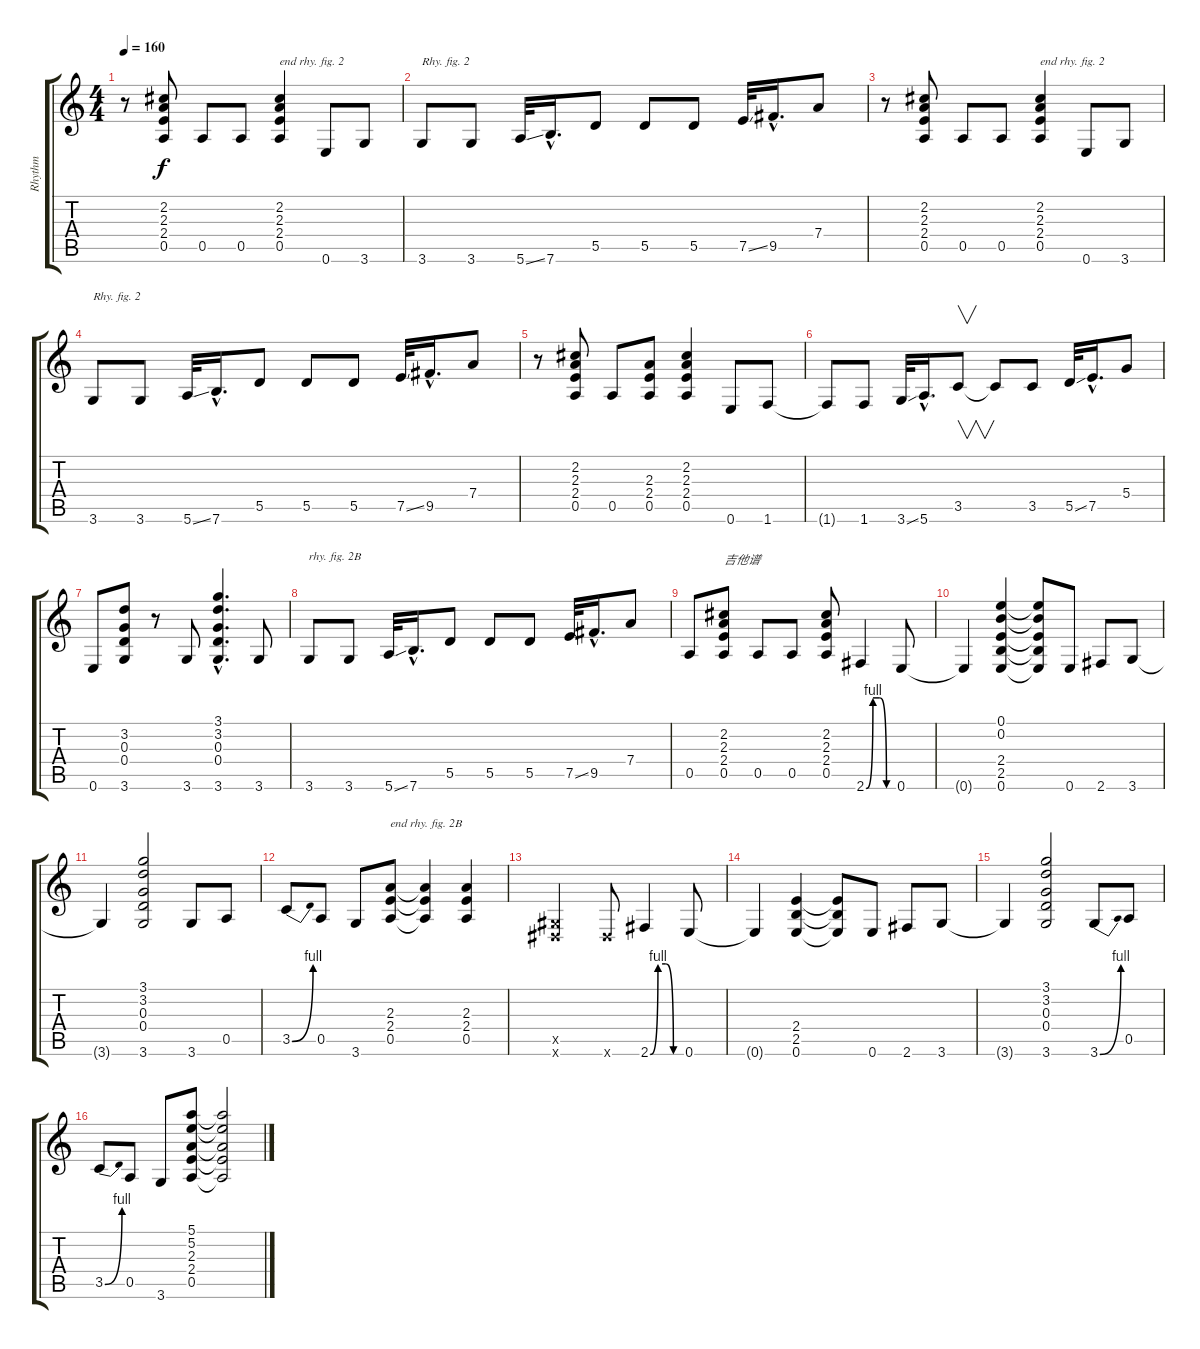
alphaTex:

\track ("Rhythm" "Rhythm") {instrument overdrivenguitar}
\staff {score tabs}
\tuning (E4 B3 G3 D3 A2 E2) {hide}
\ts (4 4)
\tempo 160
\clef g2
\ks c
r.8{dy f} (2.2 2.3 2.4 0.5).8 0.5.8 0.5.8 (2.2 2.3 2.4 0.5).4{txt "end rhy. fig. 2"} 0.6.8 3.6.8 |
3.6.8{txt "Rhy. fig. 2"} 3.6.8 5.6{ss}.32 7.6{hac}.16{d} 5.5.8 5.5.8 5.5.8 7.5{ss}.32 9.5{hac}.16{d} 7.4.8 |
r.8 (2.2 2.3 2.4 0.5).8 0.5.8 0.5.8 (2.2 2.3 2.4 0.5).4{txt "end rhy. fig. 2"} 0.6.8 3.6.8 |
3.6.8{txt "Rhy. fig. 2"} 3.6.8 5.6{ss}.32 7.6{hac}.16{d} 5.5.8 5.5.8 5.5.8 7.5{ss}.32 9.5{hac}.16{d} 7.4.8 |
r.8 (2.2 2.3 2.4 0.5).8 0.5.8 (2.3 2.4 0.5).8 (2.2 2.3 2.4 0.5).4 0.6.8 1.6.8 |
1.6{t}.8 1.6.8 3.6{ss}.32 5.6{hac}.16{d} 3.5.8{v} 3.5{t}.8 3.5.8 5.5{ss}.32 7.5{hac}.16{d} 5.4.8 |
0.6.8 (3.2 0.3 0.4 3.6).8 r.8 3.6.8 (3.1{hac} 3.2{hac} 0.3{hac} 0.4{hac} 3.6{hac}).4{d} 3.6.8 |
3.6.8{txt "rhy. fig. 2B"} 3.6.8 5.6{ss}.32 7.6{hac}.16{d} 5.5.8 5.5.8 5.5.8 7.5{ss}.32 9.5{hac}.16{d} 7.4.8 |
0.5.8 (2.2 2.3 2.4 0.5).8{txt "吉他谱"} 0.5.8 0.5.8 (2.2 2.3 2.4 0.5).8 2.6{be (custom 0 0 15 4 30 4 45 0 60 0)}.4 0.6.8 |
0.6{t}.4 (0.1 0.2 2.4 2.5 0.6).4 (0.1{t} 0.2{t} 2.4{t} 2.5{t} 0.6{t}).8 0.6.8 2.6.8 3.6.8 |
3.6{t}.4 (3.1 3.2 0.3 0.4 3.6).2 3.6.8 0.5.8 |
3.5{be (bend 0 0 60 4)}.8 0.5.8 3.6.8 (2.3 2.4 0.5).8{txt "end rhy. fig. 2B"} (2.3{t} 2.4{t} 0.5{t}).4 (2.3 2.4 0.5).4 |
(-1.5{x} -1.6{x}).2 -1.6{x}.8 2.6{be (custom 0 0 15 4 30 4 45 0 60 0)}.4 0.6.8 |
0.6{t}.4 (2.4 2.5 0.6).4 (2.4{t} 2.5{t} 0.6{t}).8 0.6.8 2.6.8 3.6.8 |
3.6{t}.4 (3.1 3.2 0.3 0.4 3.6).2 3.6{be (bend 0 0 60 4)}.8 0.5.8 |
3.5{be (bend 0 0 60 4)}.8 0.5.8 3.6.8 (5.1 5.2 2.3 2.4 0.5).8 (5.1{t} 5.2{t} 2.3{t} 2.4{t} 0.5{t}).2
